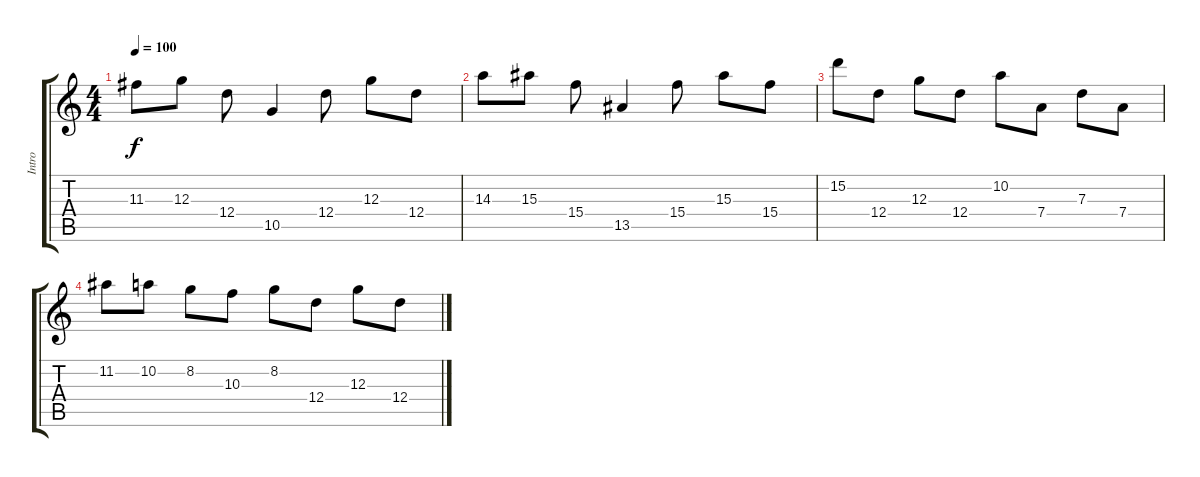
\track ("Intro" "Intro") {instrument pad8sweep}
\staff {score tabs}
\tuning (E5 B4 G4 D4 A3 E3) {hide}
\ts (4 4)
\tempo 100
\clef g2
\ks c
11.3.8{dy f instrument pad8sweep} 12.3.8 12.4.8 10.5.4 12.4.8 12.3.8 12.4.8 |
14.3.8 15.3.8 15.4.8 13.5.4 15.4.8 15.3.8 15.4.8 |
15.2.8 12.4.8 12.3.8 12.4.8 10.2.8 7.4.8 7.3.8 7.4.8 |
11.2.8 10.2.8 8.2.8 10.3.8 8.2.8 12.4.8 12.3.8 12.4.8
